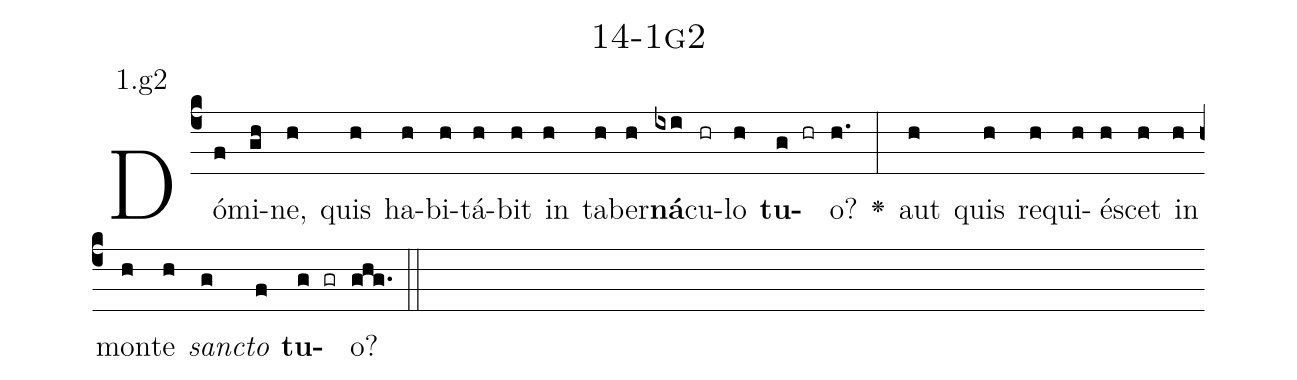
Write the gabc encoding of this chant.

name: 14-1g2;
annotation: 1.g2;
%%
(c4)Dó(f)mi(gh)ne,(h) quis(h) ha(h)bi(h)tá(h)bit(h) in(h) ta(h)ber(h)<b>ná</b>(ixi)cu(hr)lo(h) <b>tu</b>(g hr)o?(h.) <v>\greheightstar</v>(:) aut(h) quis(h) re(h)qui(h)é(h)scet(h) in(h) mon(h)te(h) <i>sanc</i>(g)<i>to</i>(f) <b>tu</b>(g gr)o?(ghg.) (::)


%E(h) u(h) o(g) u(f) a(g) e.(ghg.) (::)
